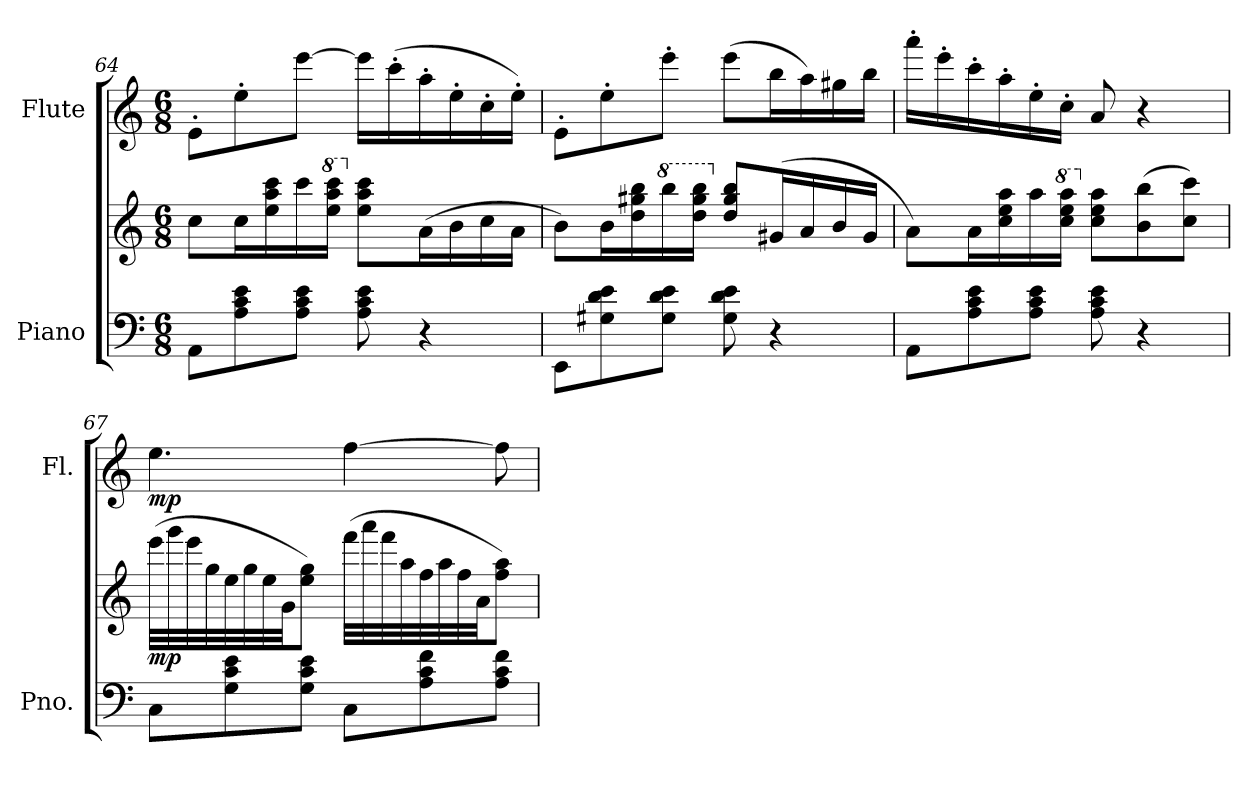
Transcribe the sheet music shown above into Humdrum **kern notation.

**kern	**kern	**dynam	**kern	**dynam
*part2	*part2	*part2	*part1	*part1
*staff3	*staff2	*staff2/3	*staff1	*staff1
*I"Piano	*	*	*I"Flute	*
*I'Pno.	*	*	*I'Fl.	*
*clefF4	*clefG2	*	*clefG2	*
*k[]	*k[]	*	*k[]	*
*C:	*C:	*	*C:	*
*M6/8	*M6/8	*	*M6/8	*
=64	=64	=64	=64	=64
8AA\L	8cc\L	.	8e'\L	.
8A\ 8c\ 8e\	16cc\L	.	8ee'\	.
.	16ee\ 16aa\ 16ccc\	.	.	.
8A\ 8c\ 8e\J	16ccc\	.	[8eee\J	.
*	*8va	*	*	*
.	16eee\ 16aaa\ 16cccc\JJ	.	.	.
*	*X8va	*	*	*
8A\ 8c\ 8e\	8ee\ 8aa\ 8ccc\L	.	16eee\LL]	.
.	.	.	(16ccc'\	.
4r	(16a\L	.	16aa'\	.
.	16b\	.	16ee'\	.
.	16cc\	.	16cc'\	.
.	16a\JJ	.	16ee'\JJ)	.
!!LO:LB:g=z
=65	=65	=65	=65	=65
8EE\L	8b\L)	.	8e'\L	.
8G#X\ 8d\ 8e\	16b\L	.	8ee'\	.
.	16dd\ 16gg#X\ 16bb\	.	.	.
*	*8va	*	*	*
8G#\ 8d\ 8e\J	16bbb\	.	8eee'\J	.
.	16ddd\ 16ggg#\ 16bbb\JJ	.	.	.
*	*X8va	*	*	*
8G#\ 8d\ 8e\	8dd/ 8gg#/ 8bb/L	.	(8eee\L	.
4r	(16g#X/L	.	16bb\L	.
.	16a/	.	16aa\)	.
.	16b/	.	16gg#X\	.
.	16g#/JJ	.	16bb\JJ	.
=66	=66	=66	=66	=66
8AA\L	8a\L)	.	16aaa'\LL	.
.	.	.	16eee'\	.
8A\ 8c\ 8e\	16a\L	.	16ccc'\	.
.	16cc\ 16ee\ 16aa\	.	16aa'\	.
8A\ 8c\ 8e\J	16aa\	.	16ee'\	.
*	*8va	*	*	*
.	16ccc\ 16eee\ 16aaa\JJ	.	16cc'\JJ	.
*	*X8va	*	*	*
8A\ 8c\ 8e\	8cc\ 8ee\ 8aa\L	.	8a/	.
4r	(8b\ 8bb\	.	4r	.
.	8cc\ 8ccc\J)	.	.	.
=67	=67	=67	=67	=67
!	!	!LO:DY:b	!	!LO:DY:b
8C\L	(32eee\LLL	mp	4.ee\	mp
.	32ggg\	.	.	.
.	32eee\	.	.	.
.	32gg\	.	.	.
8G\ 8c\ 8e\	32ee\	.	.	.
.	32gg\	.	.	.
.	32ee\	.	.	.
.	32g\JJ	.	.	.
8G\ 8c\ 8e\J	8ee\ 8gg\J)	.	.	.
8C\L	(32fff\LLL	.	[4ff\	.
.	32aaa\	.	.	.
.	32fff\	.	.	.
.	32aa\	.	.	.
8A\ 8c\ 8f\	32ff\	.	.	.
.	32aa\	.	.	.
.	32ff\	.	.	.
.	32a\JJ	.	.	.
8A\ 8c\ 8f\J	8ff\ 8aa\J)	.	8ff\]	.
=	=	=	=	=
*-	*-	*-	*-	*-
